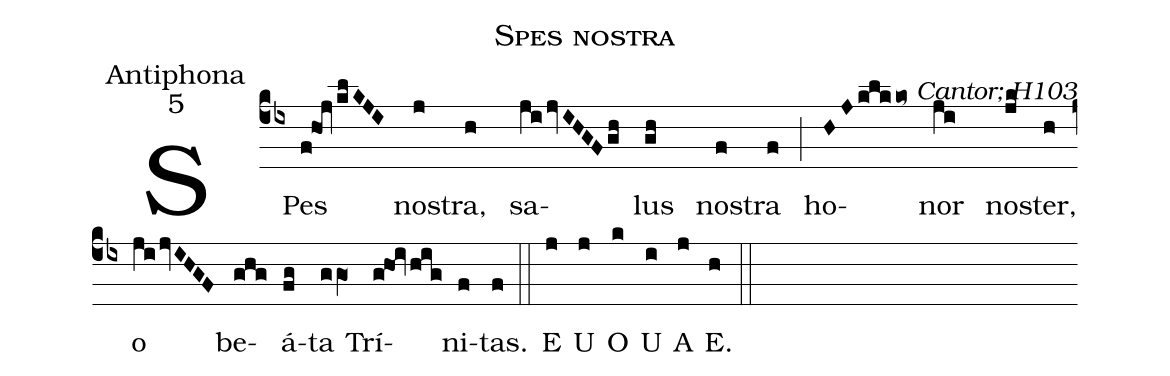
name:Spes nostra;
office-part:Antiphona;
mode:5;
commentary:Cantor; H103;
%%
(cb4)SPes(f!hoj/klKJI) no(j)stra,(h) sa(jijvIHGFgh)lus(gh) no(f)stra(f) (;) ho(HJklkko~)nor(ji) no(jk)ster,(h)
o(jijvIHGF) be(ghg)á(fg)ta(ggO1) Trí(g!hoi/hig)ni(f)tas.(f) (::)

E(j) U(j) O(k) U(i) A(j) E.(h) (::)
